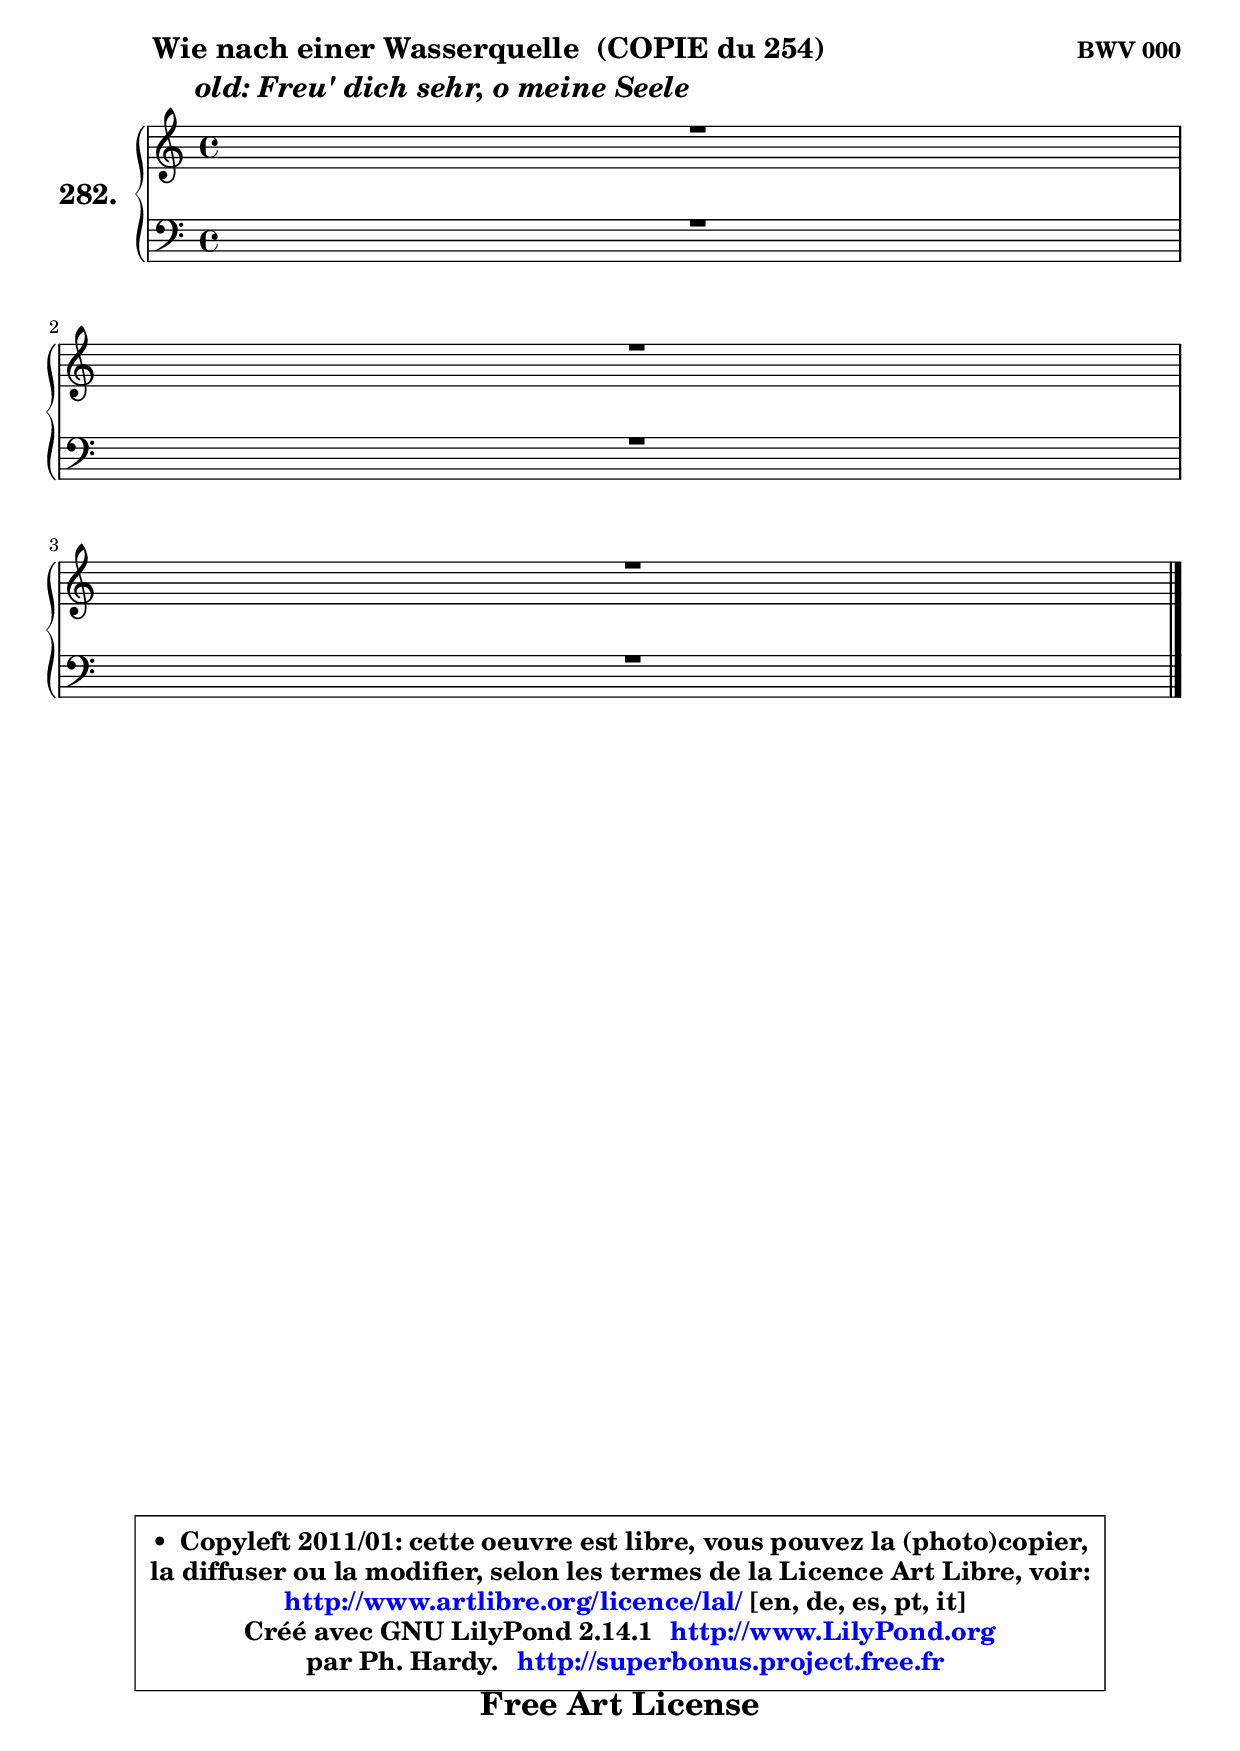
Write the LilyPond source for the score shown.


\version "2.14.1"

    \paper {
%	system-system-spacing #'padding = #0.1
%	score-system-spacing #'padding = #0.1
%	ragged-bottom = ##f
%	ragged-last-bottom = ##f
	}

    \header {
      opus = \markup { \bold "BWV 000" }
      piece = \markup { \fontsize #2 \bold \column \center-align { \line { \hspace #9 "Wie nach einer Wasserquelle  (COPIE du 254)" }
                     \line { \italic "old: Freu' dich sehr, o meine Seele" }
                 } }
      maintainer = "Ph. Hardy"
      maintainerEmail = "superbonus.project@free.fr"
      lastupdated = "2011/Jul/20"
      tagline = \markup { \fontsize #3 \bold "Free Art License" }
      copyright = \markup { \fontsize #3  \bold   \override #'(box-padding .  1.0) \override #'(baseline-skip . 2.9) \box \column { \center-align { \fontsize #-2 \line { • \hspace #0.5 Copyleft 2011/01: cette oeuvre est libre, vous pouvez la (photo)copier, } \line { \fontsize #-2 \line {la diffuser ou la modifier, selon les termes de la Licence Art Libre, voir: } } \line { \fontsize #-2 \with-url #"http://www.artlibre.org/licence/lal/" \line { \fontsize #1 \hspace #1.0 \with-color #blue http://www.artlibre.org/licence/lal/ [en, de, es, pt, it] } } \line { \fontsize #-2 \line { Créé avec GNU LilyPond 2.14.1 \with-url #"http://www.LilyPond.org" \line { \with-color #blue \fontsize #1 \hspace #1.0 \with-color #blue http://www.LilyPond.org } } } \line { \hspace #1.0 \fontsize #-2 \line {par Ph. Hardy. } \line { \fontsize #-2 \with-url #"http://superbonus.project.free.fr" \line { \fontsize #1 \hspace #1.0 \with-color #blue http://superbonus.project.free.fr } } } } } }

	  }

  guidemidi = {
	\tempo 4 = 78

	}

  upper = {
\displayLilyMusic \transpose c c {
	\time 4/4
	\key c \major
	\clef treble
	\voiceOne
	<< { 
	% SOPRANO
	\set Voice.midiInstrument = "acoustic grand"
	\relative c' {
	R1 |
\break
	R1 |
\break
	R1 |
        \bar "|."
	} % fin de relative
	}

	\context Voice="1" { \voiceTwo 
	% ALTO
	\set Voice.midiInstrument = "acoustic grand"
	\relative c' {
	
        \bar "|."
	} % fin de relative
	\oneVoice
	} >>
}
	}

    lower = {
\transpose c c {
	\time 4/4
	\key c \major
	\clef bass
	\voiceOne
	<< { 
	% TENOR
	\set Voice.midiInstrument = "acoustic grand"
	\relative c' {
	R1 |
\break
	R1 |
\break
	R1 |
        \bar "|."
	} % fin de relative
	}
	\context Voice="1" { \voiceTwo 
	% BASS
	\set Voice.midiInstrument = "acoustic grand"
	\relative c {
        
        \bar "|."
	} % fin de relative
	\oneVoice
	} >>
}
	}


    \score { 

	\new PianoStaff <<
	\set PianoStaff.instrumentName = \markup { \bold \huge "282." }
	\new Staff = "upper" \upper
	\new Staff = "lower" \lower
	>>

    \layout {
%	ragged-last = ##f
	   }

         } % fin de score

  \score {
    \unfoldRepeats { << \guidemidi \upper \lower >> }
    \midi {
    \context {
     \Staff
      \remove "Staff_performer"
               }

     \context {
      \Voice
       \consists "Staff_performer"
                }

     \context { 
      \Score
      tempoWholesPerMinute = #(ly:make-moment 78 4)
		}
	    }
	}


